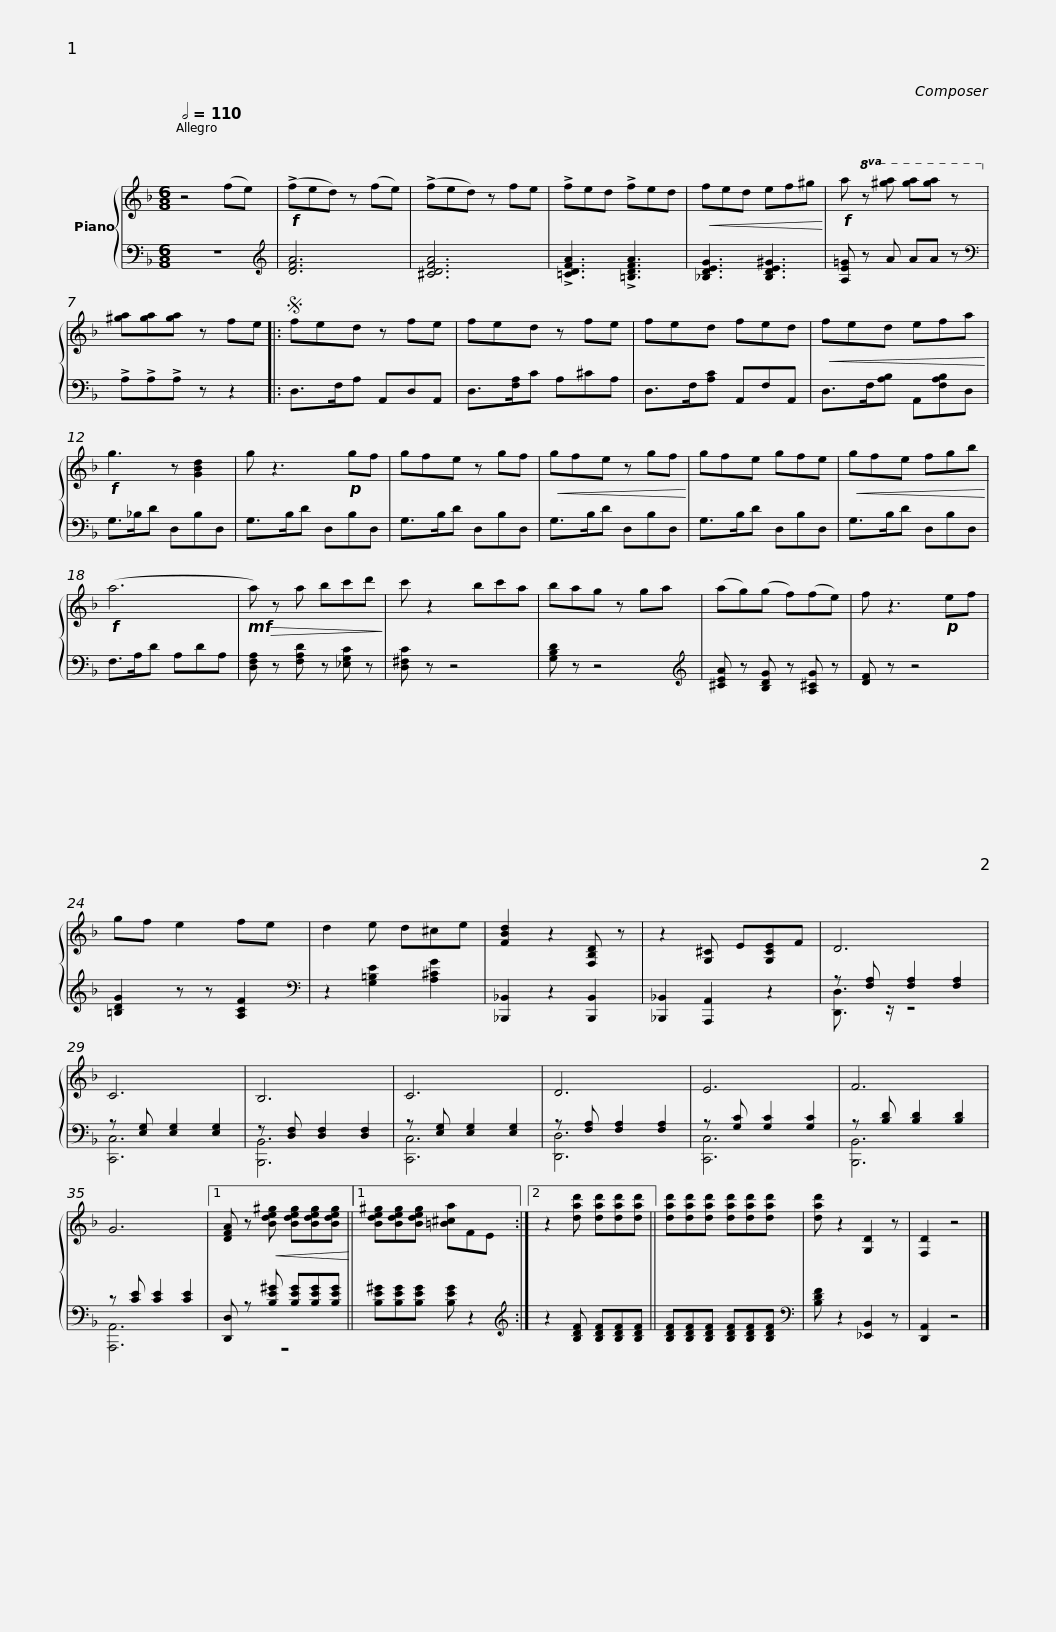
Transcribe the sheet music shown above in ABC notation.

X:1
%%score { 1 | ( 2 3 ) }
L:1/8
Q:1/2=110
M:6/8
I:linebreak $
K:F
V:1 treble
V:2 bass
V:3 bass
V:1
 z4 (fe) |!f! (!>!fed) z (fe) | (!>!fed) z fe | !>!fed !>!fed |!<(! fed ef^g!<)! | %5
!f! a!8va(! z [^g'a'] [g'a'][g'a'] z!8va)! |$ [^ga][ga][ga] z fe |:S fed z fe | fed z fe | fed fed | %10
!<(! fed efa!<)! |!f! g3 z [GBd]2 |$ g z3!p! gf | gfe z gf |!<(! gfe z gf!<)! | %15
 gfe gfe |!<(! gfe fgb!<)! |!f! (a6 |$!mf!!>(! a) z a bc'd'!>)! | c' z2 bc'a | %20
 bag z ga | (ag)(g f)(fe) | f z3!p! ef | gf e2 fe |$ d2 e d^ce | %25
 [FBd]2 z2 [F,B,D] z | z2 [G,^C] E[G,CE]F | D6 | C6 | B,6 | %30
 C6 | D6 |$ E6 | F6 | G6 |1 %35
 [DFA] z!<(! [Bde^g] [Bdeg][Bdeg][Bdeg]!<)! ||1 [Bde^g][Bdeg][Bdeg] [=B^ca]FE :|2$ z2 [dad'] [dad'][dad'][dad'] || [dad'][dad'][dad'] [dad'][dad'][dad'] | [dad'] z2 [G,D]2 z | %40
 [F,D]2 z4 |] %41
V:2
 z6 |[K:treble] [DFA]6 | [^CDFA]6 | !>![=CDFA]3 !>![=B,DFA]3 | [_B,DEG]3 [B,DE^G]3 | %5
 [A,E=G] z A AA z |$[K:bass] !>!A,!>!A,!>!A, z z2 |: D,>F,A, A,,D,A,, | D,>[F,A,]C A,^CA, | D,>F,[A,C] A,,F,A,, | %10
 D,>F,[A,B,] A,,[F,A,B,]D, | G,>_B,D D,B,D, |$ G,>B,D D,B,D, | G,>B,D D,B,D, | G,>B,D D,B,D, | %15
 G,>B,D D,B,D, | G,>B,D D,B,D, | F,>A,D A,DA, |$ [D,F,A,] z [F,A,D] z [_E,G,C] z | [D,^F,C] z z4 | %20
 [G,B,D] z z4 |[K:treble] [^CEA] z [B,DG] z [A,^CG] z | [DF] z z4 | [=B,DG]2 z z [A,CF]2 |$[K:bass] z2 [G,=B,E]2 [A,^CG]2 | %25
 [_B,,,_B,,]2 z2 [B,,,B,,]2 | [_B,,,_B,,]2 [A,,,A,,]2 z2 | z [F,A,] [F,A,]2 [F,A,]2 | z [E,G,] [E,G,]2 [E,G,]2 | z [D,F,] [D,F,]2 [D,F,]2 | %30
 z [E,G,] [E,G,]2 [E,G,]2 | z [F,A,] [F,A,]2 [F,A,]2 |$ z [G,C] [G,C]2 [G,C]2 | z [B,D] [B,D]2 [B,D]2 | z [CE] [CE]2 [CE]2 |1 %35
 [D,,D,] z [B,E^G] [B,EG][B,EG][B,EG] ||1 [B,E^G][B,EG][B,EG] [B,EG] z2 :|2$[K:treble] z2 [B,DF] [B,DF][B,DF][B,DF] || [B,DF][B,DF][B,DF] [B,DF][B,DF][B,DF] |[K:bass] [B,DF] z2 [_E,,B,,]2 z | %40
 [D,,A,,]2 z4 |] %41
V:3
 x6 |[K:treble] x6 | x6 | x6 | x6 | %5
 x6 |$[K:bass] x6 |: x6 | x6 | x6 | %10
 x6 | x6 |$ x6 | x6 | x6 | %15
 x6 | x6 | x6 |$ x6 | x6 | %20
 x6 |[K:treble] x6 | x6 | x6 |$[K:bass] x6 | %25
 x6 | x6 | [D,,D,]3/2 z/ z4 | [C,,C,]6 | [B,,,B,,]6 | %30
 [C,,C,]6 | [D,,D,]6 |$ [C,,C,]6 | [B,,,B,,]6 | [A,,,A,,]6 |1 %35
 z6 ||1 x6 :|2$[K:treble] x6 || x6 |[K:bass] x6 | %40
 x6 |] %41
